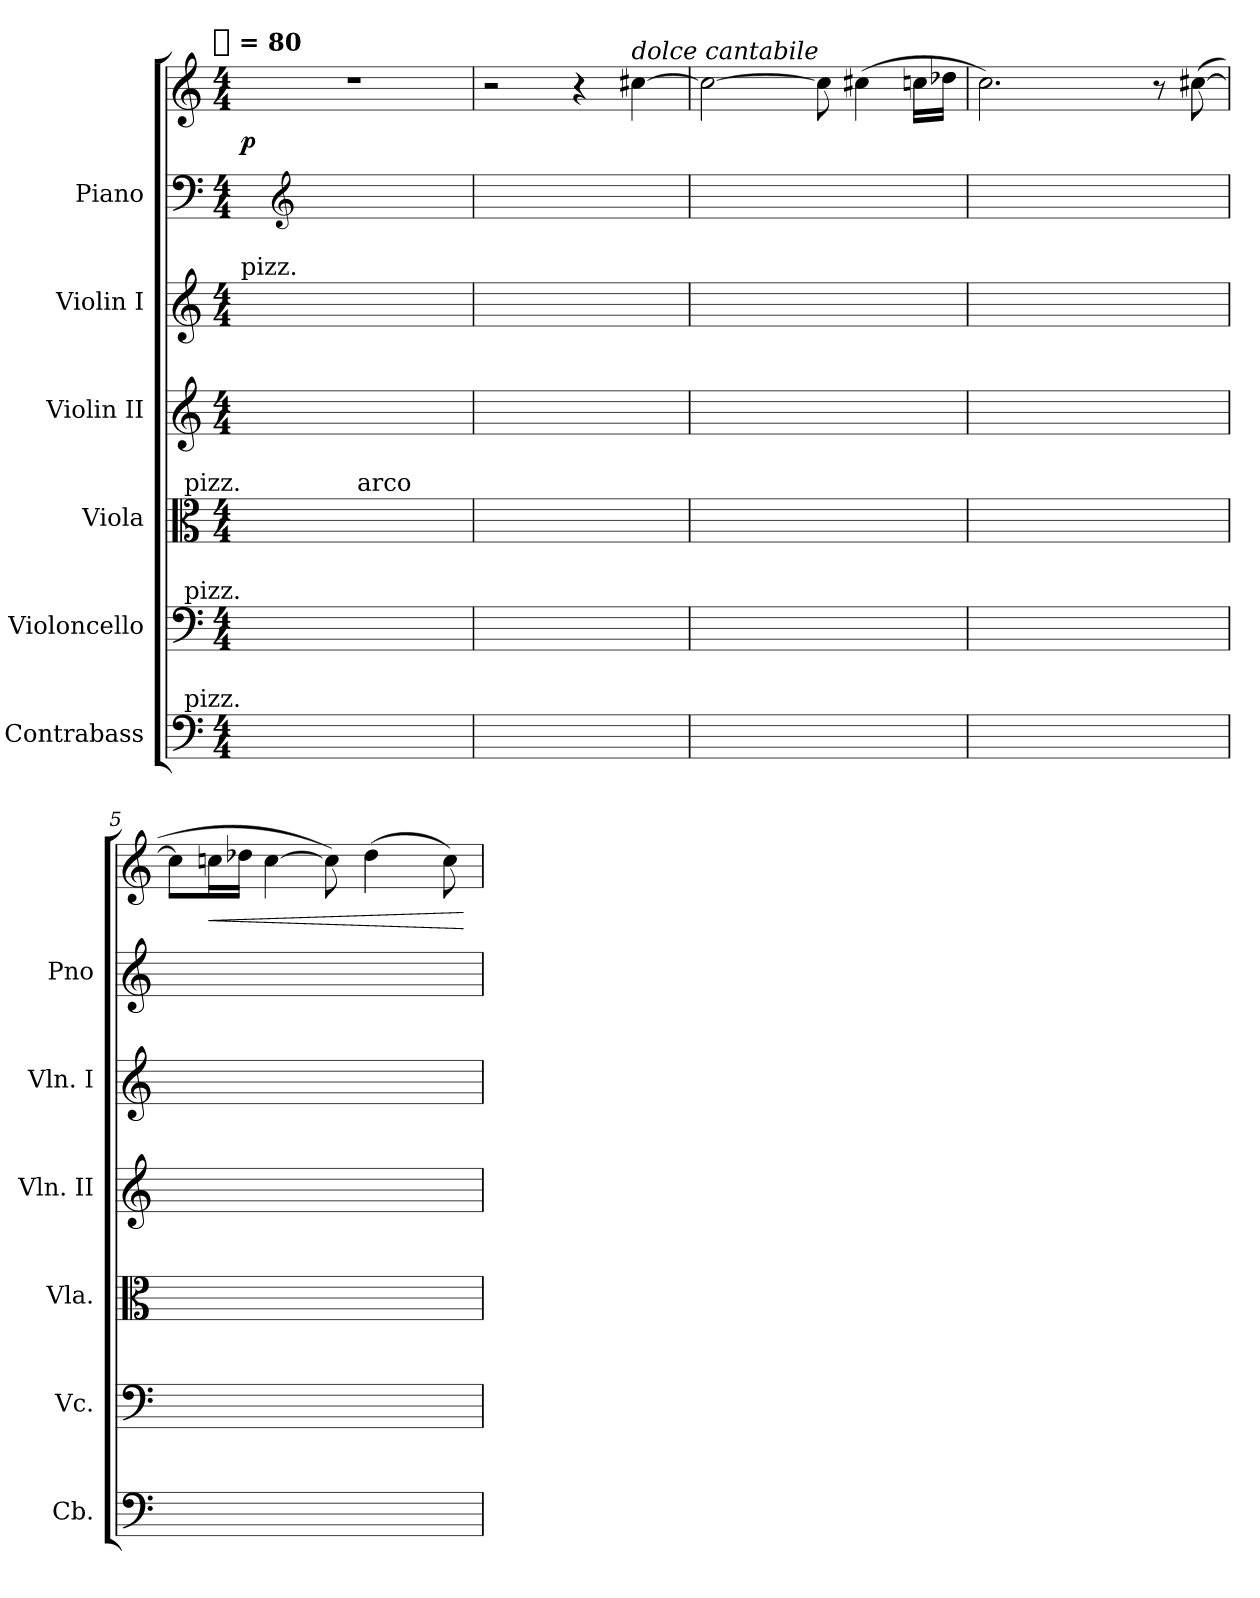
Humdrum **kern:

**kern	**kern	**kern	**kern	**kern	**kern	**kern	**dynam
*part6	*part5	*part4	*part3	*part2	*part1	*part1	*part1
*staff7	*staff6	*staff5	*staff4	*staff3	*staff2	*staff1	*staff1/2
*I"Contrabass	*I"Violoncello	*I"Viola	*I"Violin II	*I"Violin I	*I"Piano	*	*
*I'Cb.	*I'Vc.	*I'Vla.	*I'Vln. II	*I'Vln. I	*I'Pno	*	*
*clefF4	*clefF4	*clefC3	*clefG2	*clefG2	*clefF4	*clefG2	*
*ITrd7c12	*	*	*	*	*	*	*
*k[]	*k[]	*k[]	*k[]	*k[]	*k[]	*k[]	*
*C:	*C:	*C:	*C:	*C:	*C:	*C:	*
!!LO:TX:omd:t=[quarter] = 80
*M4/4	*M4/4	*M4/4	*M4/4	*M4/4	*M4/4	*M4/4	*
*MM80	*MM80	*MM80	*MM80	*MM80	*MM80	*MM80	*
=1	=1	=1	=1	=1	=1	=1	=1
!	!	!	!	!LO:TX:a:t=pizz.	!	!	!
!	!	!LO:TX:a:rj:t=pizz.	!	!	!	!	!
!	!LO:TX:a:rj:t=pizz.	!	!	!	!	!	!
!LO:TX:a:rj:t=pizz.	!	!	!	!	!	!	!
4ryy	4ryy	4ryy	1ryy	4ryy	4ryy	1r	p
*	*	*	*	*	*clefG2	*	*
4ryy	4ryy	4ryy	.	4ryy	4ryy	.	.
!	!	!LO:TX:a:t=arco	!	!	!	!	!
2ryy	2ryy	2ryy	.	2ryy	4ryy	.	.
.	.	.	.	.	4ryy	.	.
=2	=2	=2	=2	=2	=2	=2	=2
1ryy	1ryy	2ryy	1ryy	1ryy	1ryy	2r	.
.	.	2ryy	.	.	.	4r	.
!	!	!	!	!	!	!LO:TX:a:i:t=dolce cantabile	!
.	.	.	.	.	.	[4cc#X	.
=3	=3	=3	=3	=3	=3	=3	=3
1ryy	1ryy	4ryy	1ryy	1ryy	1ryy	2cc#_	.
.	.	4ryy	.	.	.	.	.
.	.	2ryy	.	.	.	8cc#]	.
.	.	.	.	.	.	(4cc#X	.
.	.	.	.	.	.	16ccnLL	.
.	.	.	.	.	.	16dd-XJJ	.
=4	=4	=4	=4	=4	=4	=4	=4
1ryy	1ryy	4ryy	1ryy	1ryy	1ryy	2.cc)	.
.	.	4ryy	.	.	.	.	.
.	.	4ryy	.	.	.	.	.
.	.	4ryy	.	.	.	8r	.
.	.	.	.	.	.	([8cc#X	.
=5	=5	=5	=5	=5	=5	=5	=5
1ryy	1ryy	4ryy	1ryy	1ryy	1ryy	8cc#L]	.
.	.	.	.	.	.	16ccnL	<
.	.	.	.	.	.	16dd-XJJ	.
.	.	4ryy	.	.	.	[4cc	.
.	.	4ryy	.	.	.	8cc])	.
.	.	.	.	.	.	(4dd-	.
.	.	4ryy	.	.	.	.	.
.	.	.	.	.	.	8cc)	.
.	.	.	.	.	.	.	[
=	=	=	=	=	=	=	=
*-	*-	*-	*-	*-	*-	*-	*-
